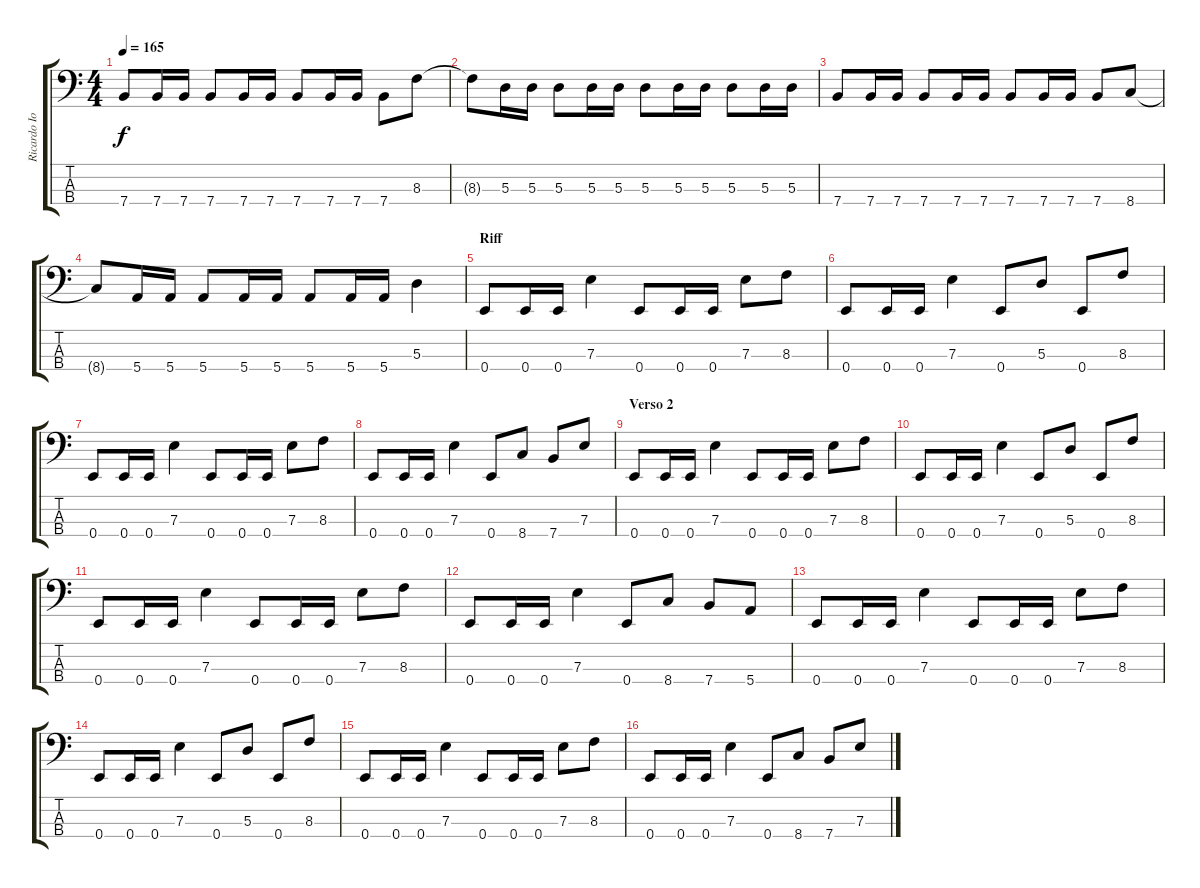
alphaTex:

\track ("Ricardo Iorio (bajo)" "Ricardo Io") {instrument electricbassfinger}
\staff {score tabs}
\tuning (G2 D2 A1 E1) {hide}
\ts (4 4)
\tempo 165
\clef f4
\ks c
7.4.8{dy f} 7.4.16 7.4.16 7.4.8 7.4.16 7.4.16 7.4.8 7.4.16 7.4.16 7.4.8 8.3.8 |
8.3{t}.8 5.3.16 5.3.16 5.3.8 5.3.16 5.3.16 5.3.8 5.3.16 5.3.16 5.3.8 5.3.16 5.3.16 |
7.4.8 7.4.16 7.4.16 7.4.8 7.4.16 7.4.16 7.4.8 7.4.16 7.4.16 7.4.8 8.4.8 |
8.4{t}.8 5.4.16 5.4.16 5.4.8 5.4.16 5.4.16 5.4.8 5.4.16 5.4.16 5.3.4 |
\section ("" "Riff")
0.4.8 0.4.16 0.4.16 7.3.4 0.4.8 0.4.16 0.4.16 7.3.8 8.3.8 |
0.4.8 0.4.16 0.4.16 7.3.4 0.4.8 5.3.8 0.4.8 8.3.8 |
0.4.8 0.4.16 0.4.16 7.3.4 0.4.8 0.4.16 0.4.16 7.3.8 8.3.8 |
0.4.8 0.4.16 0.4.16 7.3.4 0.4.8 8.4.8 7.4.8 7.3.8 |
\section ("" "Verso 2")
0.4.8 0.4.16 0.4.16 7.3.4 0.4.8 0.4.16 0.4.16 7.3.8 8.3.8 |
0.4.8 0.4.16 0.4.16 7.3.4 0.4.8 5.3.8 0.4.8 8.3.8 |
0.4.8 0.4.16 0.4.16 7.3.4 0.4.8 0.4.16 0.4.16 7.3.8 8.3.8 |
0.4.8 0.4.16 0.4.16 7.3.4 0.4.8 8.4.8 7.4.8 5.4.8 |
0.4.8 0.4.16 0.4.16 7.3.4 0.4.8 0.4.16 0.4.16 7.3.8 8.3.8 |
0.4.8 0.4.16 0.4.16 7.3.4 0.4.8 5.3.8 0.4.8 8.3.8 |
0.4.8 0.4.16 0.4.16 7.3.4 0.4.8 0.4.16 0.4.16 7.3.8 8.3.8 |
0.4.8 0.4.16 0.4.16 7.3.4 0.4.8 8.4.8 7.4.8 7.3.8
